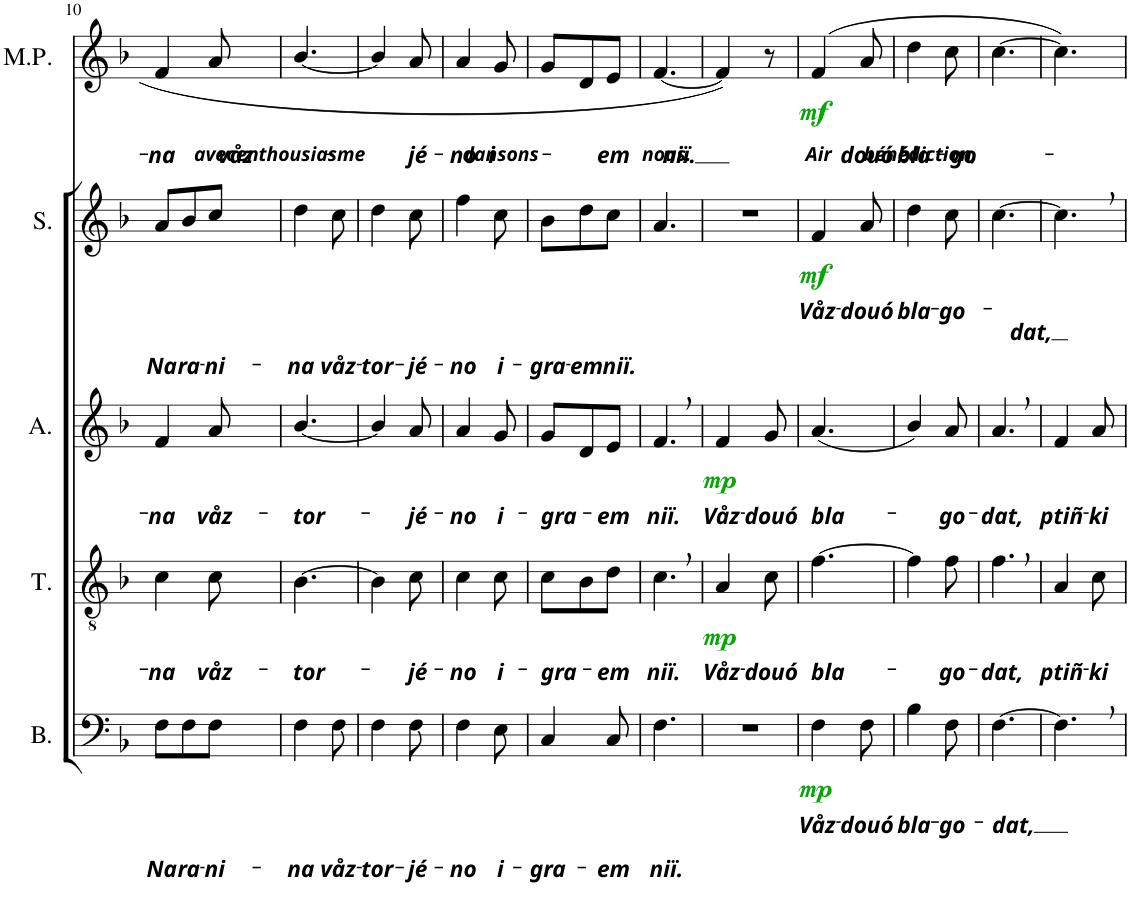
**kern	**text	**text	**dynam	**kern	**text	**dynam	**kern	**text	**dynam	**kern	**text	**text	**dynam	**kern	**text	**text	**dynam
*part5	*part5	*part5	*part5	*part4	*part4	*part4	*part3	*part3	*part3	*part2	*part2	*part2	*part2	*part1	*part1	*part1	*part1
*staff5	*staff5	*staff5	*staff5	*staff4	*staff4	*staff4	*staff3	*staff3	*staff3	*staff2	*staff2	*staff2	*staff2	*staff1	*staff1	*staff1	*staff1
*I"B.	*	*	*	*I"T.	*	*	*I"A.	*	*	*I"S.	*	*	*	*I"M.P.	*	*	*
*I'B.	*	*	*	*I'T.	*	*	*I'A.	*	*	*I'S.	*	*	*	*I'M.P.	*	*	*
!!LO:PB:g=z
*clefF4	*	*	*	*clefGv2	*	*	*clefG2	*	*	*clefG2	*	*	*	*clefG2	*	*	*
*k[b-]	*	*	*	*k[b-]	*	*	*k[b-]	*	*	*k[b-]	*	*	*	*k[b-]	*	*	*
*F:	*	*	*	*F:	*	*	*F:	*	*	*F:	*	*	*	*F:	*	*	*
*M3/8	*	*	*	*M3/8	*	*	*M3/8	*	*	*M3/8	*	*	*	*M3/8	*	*	*
=10	=10	=10	=10	=10	=10	=10	=10	=10	=10	=10	=10	=10	=10	=10	=10	=10	=10
!	!	!LO:LY:b	!	!	!LO:LY:b	!	!	!LO:LY:b	!	!	!	!LO:LY:b	!	!	!	!LO:LY:b	!
8F\L	.	Na	.	4c\	-na	.	4f/	-na	.	8a/L	.	Na	.	4f/	.	-na	.
!	!	!LO:LY:b	!	!	!	!	!	!	!	!	!	!LO:LY:b	!	!	!	!	!
8F\	.	ra-	.	.	.	.	.	.	.	8b-/	.	ra-	.	.	.	.	.
!	!	!LO:LY:b	!	!	!LO:LY:b	!	!	!LO:LY:b	!	!	!	!LO:LY:b	!	!	!LO:LY:b	!LO:LY:b	!
8F\J	.	-ni-	.	8c\	våz-	.	8a/	våz-	.	8cc/J	.	-ni-	.	8a/	avec	våz-	.
=11	=11	=11	=11	=11	=11	=11	=11	=11	=11	=11	=11	=11	=11	=11	=11	=11	=11
!	!	!LO:LY:b	!	!	!LO:LY:b	!	!	!LO:LY:b	!	!	!	!LO:LY:b	!	!	!LO:LY:b	!	!
4F\	.	-na	.	[4.B-\	-tor-	.	[4.b-/	-tor-	.	4dd\	.	-na	.	[4.b-/	enthousiasme	.	.
!	!	!LO:LY:b	!	!	!	!	!	!	!	!	!	!LO:LY:b	!	!	!	!	!
8F\	.	våz-	.	.	.	.	.	.	.	8cc\	.	våz-	.	.	.	.	.
=12	=12	=12	=12	=12	=12	=12	=12	=12	=12	=12	=12	=12	=12	=12	=12	=12	=12
!	!	!LO:LY:b	!	!	!	!	!	!	!	!	!	!LO:LY:b	!	!	!	!	!
4F\	.	-tor-	.	4B-\]	.	.	4b-/]	.	.	4dd\	.	-tor-	.	4b-/]	.	.	.
!	!	!LO:LY:b	!	!	!LO:LY:b	!	!	!LO:LY:b	!	!	!	!LO:LY:b	!	!	!	!LO:LY:b	!
8F\	.	-jé-	.	8c\	-jé-	.	8a/	-jé-	.	8cc\	.	-jé-	.	8a/	.	-jé-	.
=13	=13	=13	=13	=13	=13	=13	=13	=13	=13	=13	=13	=13	=13	=13	=13	=13	=13
!	!	!LO:LY:b	!	!	!LO:LY:b	!	!	!LO:LY:b	!	!	!	!LO:LY:b	!	!	!	!LO:LY:b	!
4F\	.	-no	.	4c\	-no	.	4a/	-no	.	4ff\	.	-no	.	4a/	.	-no	.
!	!	!LO:LY:b	!	!	!LO:LY:b	!	!	!LO:LY:b	!	!	!	!LO:LY:b	!	!	!LO:LY:b	!LO:LY:b	!
8E\	.	i-	.	8c\	i-	.	8g/	i-	.	8cc\	.	i-	.	8g/	dansons	i-	.
=14	=14	=14	=14	=14	=14	=14	=14	=14	=14	=14	=14	=14	=14	=14	=14	=14	=14
!	!	!LO:LY:b	!	!	!LO:LY:b	!	!	!LO:LY:b	!	!	!	!LO:LY:b	!	!	!	!	!
4C/	.	-gra-	.	8c\L	-gra-	.	8g/L	-gra-	.	8b-\L	.	-gra-	.	8g/L	.	.	.
!	!	!	!	!	!	!	!	!	!	!	!	!LO:LY:b	!	!	!	!	!
.	.	.	.	8B-\	.	.	8d/	.	.	8dd\	.	-em	.	8d/	.	.	.
!	!	!LO:LY:b	!	!	!LO:LY:b	!	!	!LO:LY:b	!	!	!	!LO:LY:b	!	!	!	!LO:LY:b	!
8C/	.	-em	.	8d\J	-em	.	8e/J	-em	.	8cc\J	.	niï.	.	8e/J	.	-em	.
=15	=15	=15	=15	=15	=15	=15	=15	=15	=15	=15	=15	=15	=15	=15	=15	=15	=15
!	!	!LO:LY:b	!	!	!LO:LY:b	!	!	!LO:LY:b	!	!	!	!	!	!	!LO:LY:b	!LO:LY:b	!
4.F\	.	niï.	.	4.c,\	niï.	.	4.f,/	niï.	.	4.a/	.	.	.	[4.f/	nous.	niï.	.
=16	=16	=16	=16	=16	=16	=16	=16	=16	=16	=16	=16	=16	=16	=16	=16	=16	=16
!	!	!	!	!	!LO:LY:b	!LO:DY:b	!	!LO:LY:b	!LO:DY:b	!	!	!	!	!	!	!	!
4.r	.	.	.	4A/	Våz-	mp	4f/	Våz-	mp	4.r	.	.	.	4f/]	.	.	.
!	!	!	!	!	!LO:LY:b	!	!	!LO:LY:b	!	!	!	!	!	!	!	!	!
.	.	.	.	8c\	-douó	.	8g/	-douó	.	.	.	.	.	8r	.	.	.
=17	=17	=17	=17	=17	=17	=17	=17	=17	=17	=17	=17	=17	=17	=17	=17	=17	=17
!	!LO:LY:b	!	!LO:DY:b	!	!LO:LY:b	!	!	!LO:LY:b	!	!	!LO:LY:b	!	!LO:DY:b	!	!LO:LY:b	!	!LO:DY:b
4F\	Våz-	.	mp	[4.f\	bla-	.	(4.a/	bla-	.	4f/	Våz-	.	mf	(4f/	Air	.	mf
!	!LO:LY:b	!	!	!	!	!	!	!	!	!	!LO:LY:b	!	!	!	!	!LO:LY:b	!
8F\	-douó	.	.	.	.	.	.	.	.	8a/	-douó	.	.	8a/	.	douó	.
=18	=18	=18	=18	=18	=18	=18	=18	=18	=18	=18	=18	=18	=18	=18	=18	=18	=18
!	!LO:LY:b	!	!	!	!	!	!	!	!	!	!LO:LY:b	!	!	!	!LO:LY:b	!LO:LY:b	!
4B-\	bla-	.	.	4f\]	.	.	4b-/)	.	.	4dd\	bla-	.	.	4dd\	bénédiction,	bla-	.
!	!LO:LY:b	!	!	!	!LO:LY:b	!	!	!LO:LY:b	!	!	!LO:LY:b	!	!	!	!	!LO:LY:b	!
8F\	-go-	.	.	8f\	-go-	.	8a/	-go-	.	8cc\	-go-	.	.	8cc\	.	-go-	.
=19	=19	=19	=19	=19	=19	=19	=19	=19	=19	=19	=19	=19	=19	=19	=19	=19	=19
!	!LO:LY:b	!	!	!	!LO:LY:b	!	!	!LO:LY:b	!	!	!LO:LY:b	!	!	!	!	!	!
[4.F\	-dat,	.	.	4.f,\	-dat,	.	4.a,/	-dat,	.	[4.cc\	-dat,	.	.	[4.cc\	.	.	.
=20	=20	=20	=20	=20	=20	=20	=20	=20	=20	=20	=20	=20	=20	=20	=20	=20	=20
!	!	!	!	!	!LO:LY:b	!	!	!LO:LY:b	!	!	!	!	!	!	!	!	!
4.F,\]	.	.	.	4A/	ptiñ-	.	4f/	ptiñ-	.	4.cc,\]	.	.	.	4.cc\])	.	.	.
!	!	!	!	!	!LO:LY:b	!	!	!LO:LY:b	!	!	!	!	!	!	!	!	!
.	.	.	.	8c\	-ki	.	8a/	-ki	.	.	.	.	.	.	.	.	.
=	=	=	=	=	=	=	=	=	=	=	=	=	=	=	=	=	=
*-	*-	*-	*-	*-	*-	*-	*-	*-	*-	*-	*-	*-	*-	*-	*-	*-	*-
